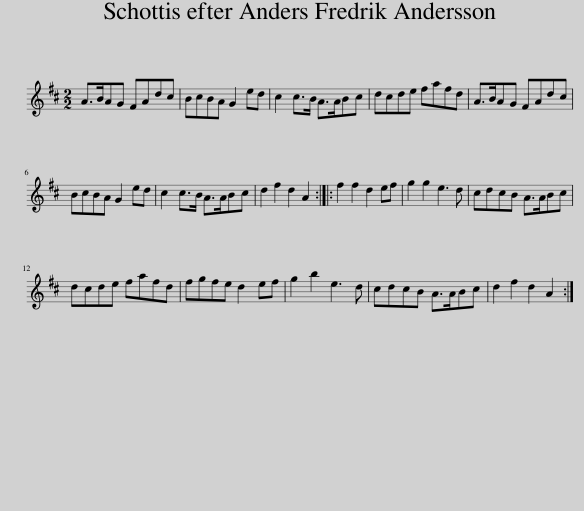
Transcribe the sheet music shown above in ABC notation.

X:1
L:1/8
M:2/2
I:linebreak $
K:D
V:1 treble
V:1
 A>BAG FAdc | BcBA G2 ed | c2 c>B A>ABc | dcde fafd | A>BAG FAdc |$ %5
 BcBA G2 ed | c2 c>B A>ABc | d2 f2 d2 A2 :: f2 f2 d2 ef | g2 g2 e3 d | %10
 cdcB A>ABc |$ dcde fafd | fgfe d2 ef | g2 b2 e3 d | cdcB A>ABc | %15
 d2 f2 d2 A2 :| %16
